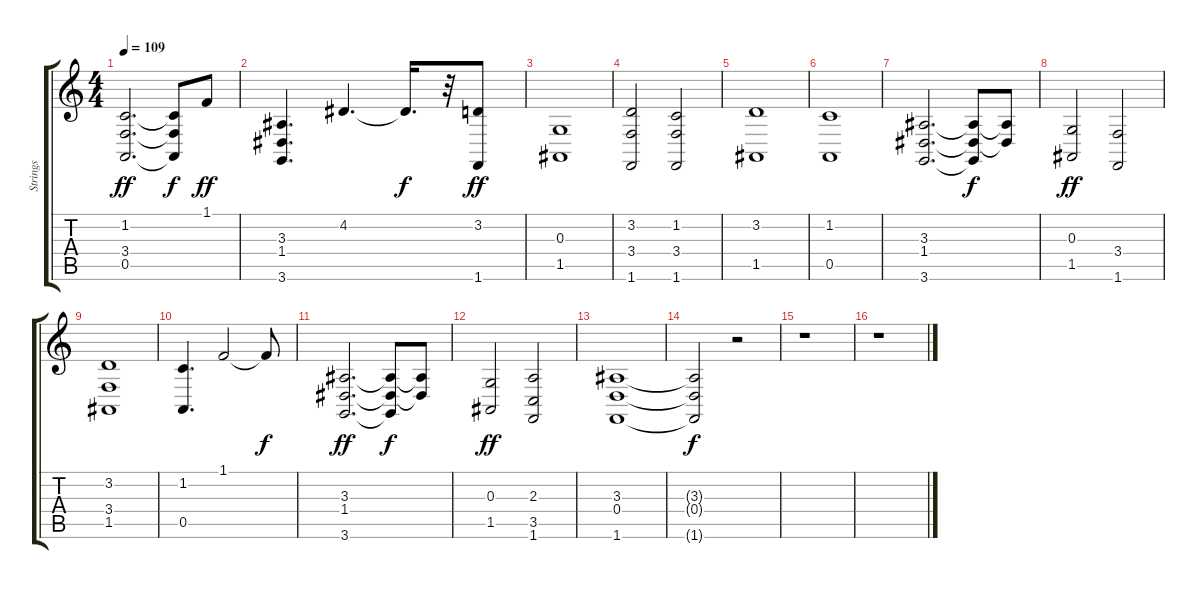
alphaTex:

\track ("Strings" "Strings") {instrument stringensemble1}
\staff {score tabs}
\tuning (E4 B3 G3 D3 A2 E2) {hide}
\ts (4 4)
\tempo 109
\clef g2
\ks c
(1.2 3.4 0.5).2{d dy ff} (1.2{t} 3.4{t} 0.5{t}).8{dy f} 1.1.8{dy ff} |
(3.3 1.4 3.6).4{d} 4.2.4{d} 4.2{t}.16{d dy f} r.32 (3.2 1.6).8{dy ff} |
(0.3 1.5).1 |
(3.2 3.4 1.6).2 (1.2 3.4 1.6).2 |
(3.2 1.5).1 |
(1.2 0.5).1 |
(3.3 1.4 3.6).2{d} (3.3{t} 1.4{t} 3.6{t}).8{dy f} (3.3{t} 1.4{t}).8 |
(0.3 1.5).2{dy ff} (3.4 1.6).2 |
(3.2 3.4 1.5).1 |
(1.2 0.5).4{d} 1.1.2 1.1{t}.8{dy f} |
(3.3 1.4 3.6).2{d dy ff} (3.3{t} 1.4{t} 3.6{t}).8{dy f} (3.3{t} 1.4{t}).8 |
(0.3 1.5).2{dy ff} (2.3 3.5 1.6).2 |
(3.3 0.4 1.6).1 |
(3.3{t} 0.4{t} 1.6{t}).2{dy f} r.2 |
r.1 |
r.1
